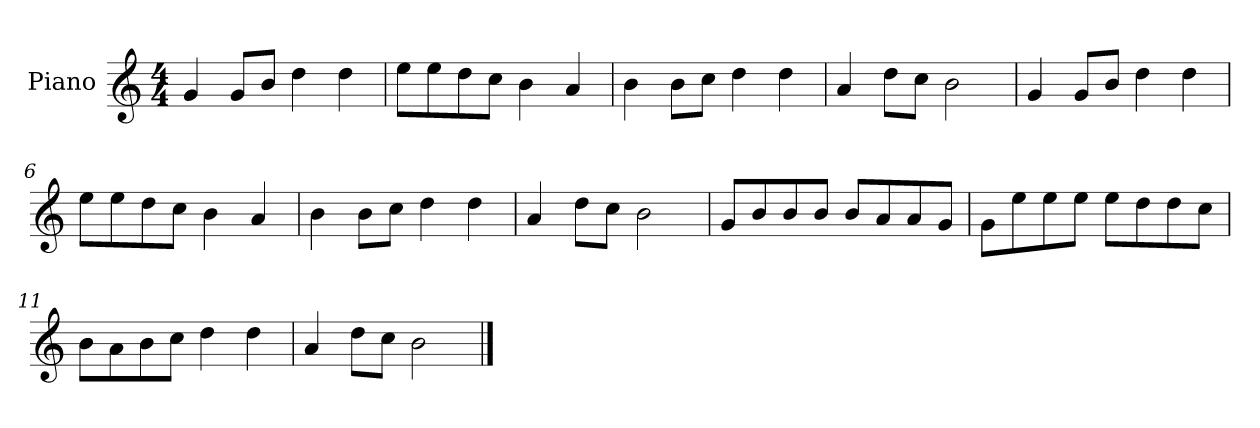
**kern
*part1
*staff1
*I"Piano
*I'P-no
*clefG2
*k[]
*M4/4
*MM90
=1
4g/
8g/L
8b/J
4dd\
4dd\
=2
8ee\L
8ee\
8dd\
8cc\J
4b\
4a/
=3
4b\
8b\L
8cc\J
4dd\
4dd\
=4
4a/
8dd\L
8cc\J
2b\
=5
4g/
8g/L
8b/J
4dd\
4dd\
=6
8ee\L
8ee\
8dd\
8cc\J
4b\
4a/
=7
4b\
8b\L
8cc\J
4dd\
4dd\
!!LO:LB:g=z
=8
4a/
8dd\L
8cc\J
2b\
=9
8g/L
8b/
8b/
8b/J
8b/L
8a/
8a/
8g/J
=10
8g\L
8ee\
8ee\
8ee\J
8ee\L
8dd\
8dd\
8cc\J
=11
8b\L
8a\
8b\
8cc\J
4dd\
4dd\
=12
4a/
8dd\L
8cc\J
2b\
==
*-
